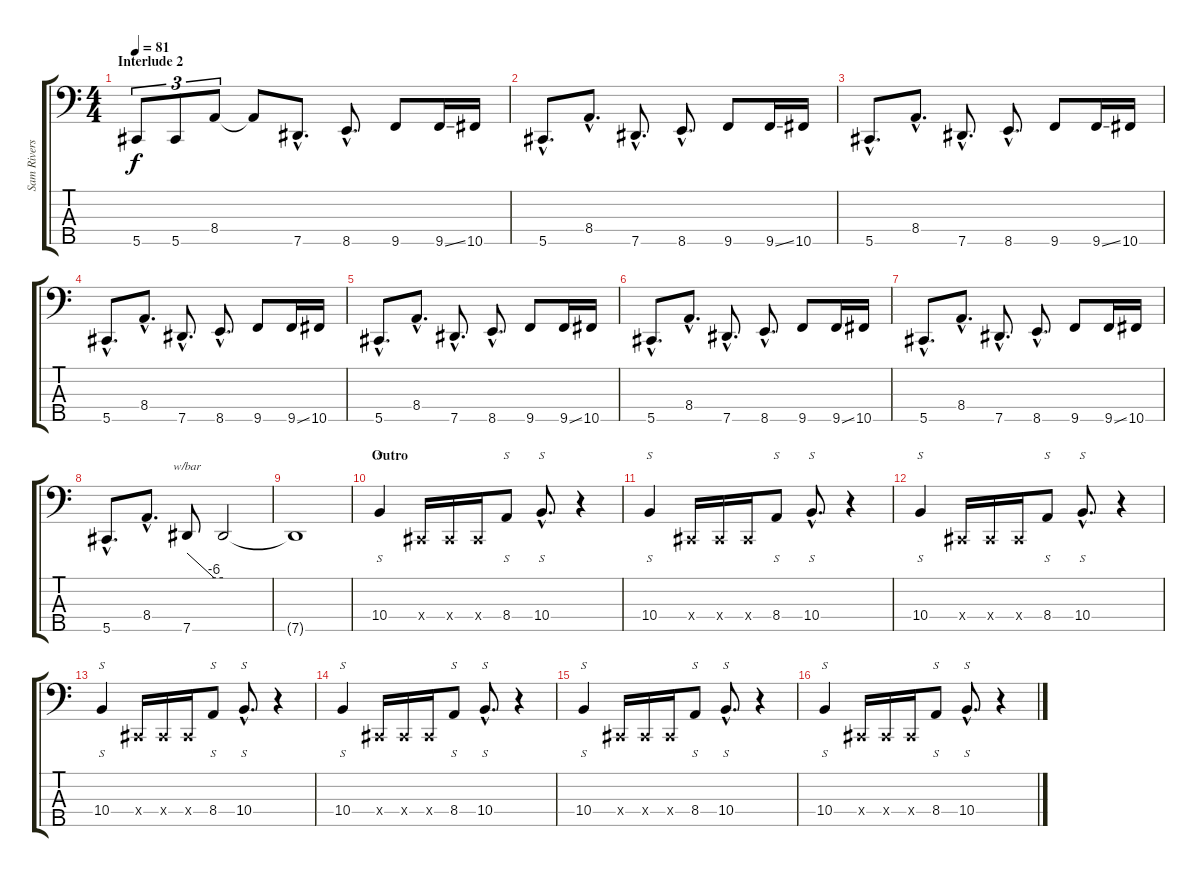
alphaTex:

\track ("Sam Rivers" "Sam Rivers") {instrument slapbass1}
\staff {score tabs}
\tuning (E2 B1 Gb1 Db1 Ab0) {hide}
\ts (4 4)
\section ("" "Interlude 2")
\tempo 81
\clef f4
\ks c
5.5.8{tu (3 2) dy f} 5.5.8{tu (3 2)} 8.4.8{tu (3 2)} 8.4{t}.8 7.5{hac}.8{d} 8.5{hac}.8{d} 9.5.8 9.5{ss}.16 10.5.16 |
5.5{hac}.8{d} 8.4{hac}.8{d} 7.5{hac}.8{d} 8.5{hac}.8{d} 9.5.8 9.5{ss}.16 10.5.16 |
5.5{hac}.8{d} 8.4{hac}.8{d} 7.5{hac}.8{d} 8.5{hac}.8{d} 9.5.8 9.5{ss}.16 10.5.16 |
5.5{hac}.8{d} 8.4{hac}.8{d} 7.5{hac}.8{d} 8.5{hac}.8{d} 9.5.8 9.5{ss}.16 10.5.16 |
5.5{hac}.8{d} 8.4{hac}.8{d} 7.5{hac}.8{d} 8.5{hac}.8{d} 9.5.8 9.5{ss}.16 10.5.16 |
5.5{hac}.8{d} 8.4{hac}.8{d} 7.5{hac}.8{d} 8.5{hac}.8{d} 9.5.8 9.5{ss}.16 10.5.16 |
5.5{hac}.8{d} 8.4{hac}.8{d} 7.5{hac}.8{d} 8.5{hac}.8{d} 9.5.8 9.5{ss}.16 10.5.16 |
5.5{hac}.8{d} 8.4{hac}.8{d} 7.5.8{tbe (custom default 0 0 45 -24 60 -24)} 7.5{t}.2 |
7.5{t}.1 |
\section ("" "Outro")
10.4.4{s instrument slapbass1} 0.4{x}.16 0.4{x}.16 0.4{x}.16 8.4.8{s} 10.4{hac}.8{s d} r.4 |
10.4.4{s} 0.4{x}.16 0.4{x}.16 0.4{x}.16 8.4.8{s} 10.4{hac}.8{s d} r.4 |
10.4.4{s} 0.4{x}.16 0.4{x}.16 0.4{x}.16 8.4.8{s} 10.4{hac}.8{s d} r.4 |
10.4.4{s} 0.4{x}.16 0.4{x}.16 0.4{x}.16 8.4.8{s} 10.4{hac}.8{s d} r.4 |
10.4.4{s} 0.4{x}.16 0.4{x}.16 0.4{x}.16 8.4.8{s} 10.4{hac}.8{s d} r.4 |
10.4.4{s} 0.4{x}.16 0.4{x}.16 0.4{x}.16 8.4.8{s} 10.4{hac}.8{s d} r.4 |
10.4.4{s} 0.4{x}.16 0.4{x}.16 0.4{x}.16 8.4.8{s} 10.4{hac}.8{s d} r.4
